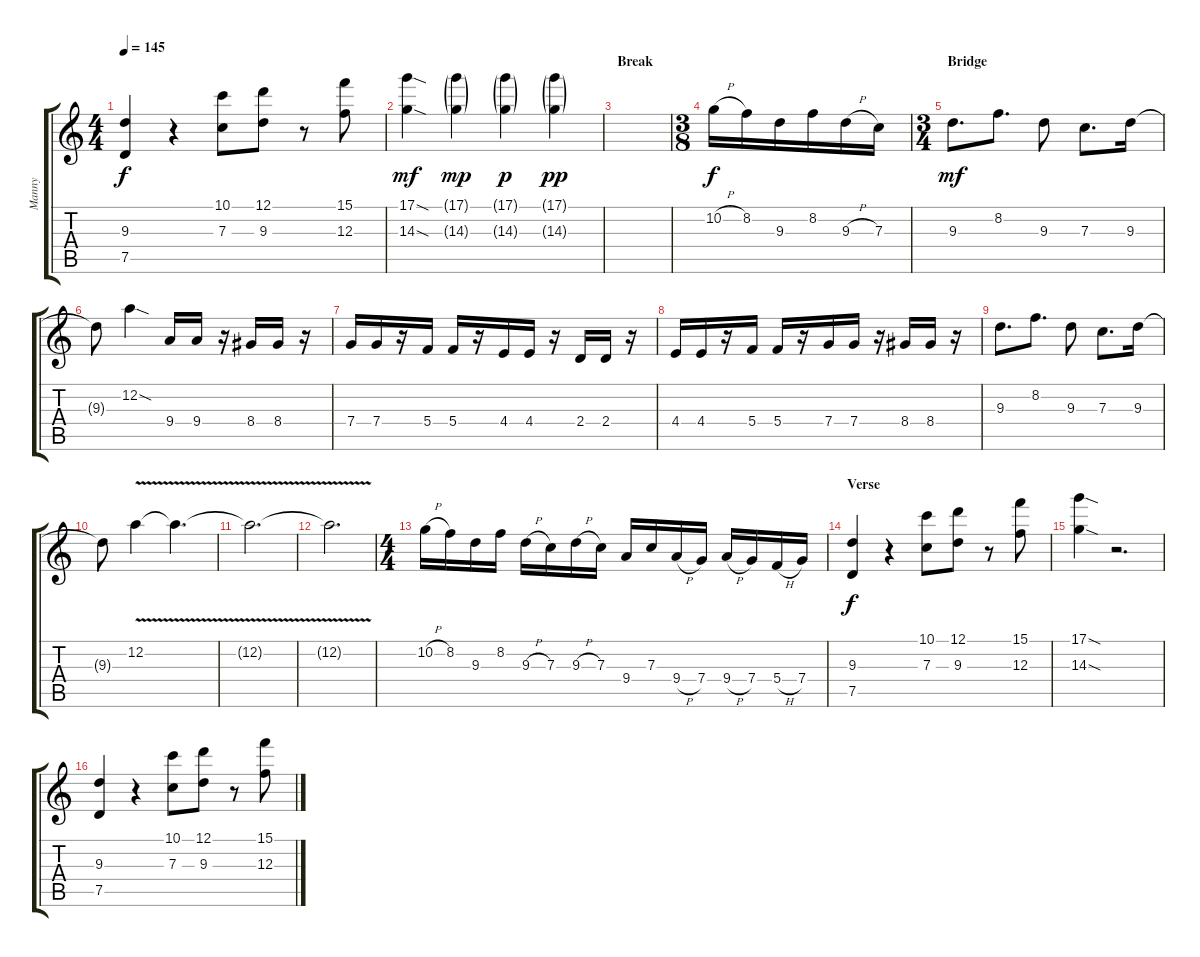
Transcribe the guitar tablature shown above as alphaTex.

\track ("Manny" "Manny") {instrument distortionguitar}
\staff {score tabs}
\tuning (D4 A3 F3 C3 G2 D2) {hide}
\ts (4 4)
\tempo 145
\clef g2
\ks c
(9.3 7.5).4{dy f} r.4 (10.1 7.3).8 (12.1 9.3).8 r.8 (15.1 12.3).8 |
(17.1{sod} 14.3{sod}).4{dy mf} (17.1{g} 14.3{g}).4{dy mp} (17.1{g} 14.3{g}).4{dy p} (17.1{g} 14.3{g}).4{dy pp} |
\section ("" "Break")
|
\ts (3 8)
10.2{h}.16{dy f} 8.2.16 9.3.16 8.2.16 9.3{h}.16 7.3.16 |
\ts (3 4)
\section ("" "Bridge")
9.3.8{d dy mf} 8.2.8{d} 9.3.8 7.3.8{d} 9.3.16 |
9.3{t}.8 12.2{sod}.4 9.4.16 9.4.16 r.16 8.4.16 8.4.16 r.16 |
7.4.16 7.4.16 r.16 5.4.16 5.4.16 r.16 4.4.16 4.4.16 r.16 2.4.16 2.4.16 r.16 |
4.4.16 4.4.16 r.16 5.4.16 5.4.16 r.16 7.4.16 7.4.16 r.16 8.4.16 8.4.16 r.16 |
9.3.8{d} 8.2.8{d} 9.3.8 7.3.8{d} 9.3.16 |
9.3{t}.8 12.2{v}.4 12.2{v t}.4{d} |
12.2{v t}.2{d} |
12.2{v t}.2{d} |
\ts (4 4)
10.2{h}.16 8.2.16 9.3.16 8.2.16 9.3{h}.16 7.3.16 9.3{h}.16 7.3.16 9.4.16 7.3.16 9.4{h}.16 7.4.16 9.4{h}.16 7.4.16 5.4{h}.16 7.4.16 |
\section ("" "Verse")
(9.3 7.5).4{dy f} r.4 (10.1 7.3).8 (12.1 9.3).8 r.8 (15.1 12.3).8 |
(17.1{sod} 14.3{sod}).4 r.2{d} |
(9.3 7.5).4 r.4 (10.1 7.3).8 (12.1 9.3).8 r.8 (15.1 12.3).8
